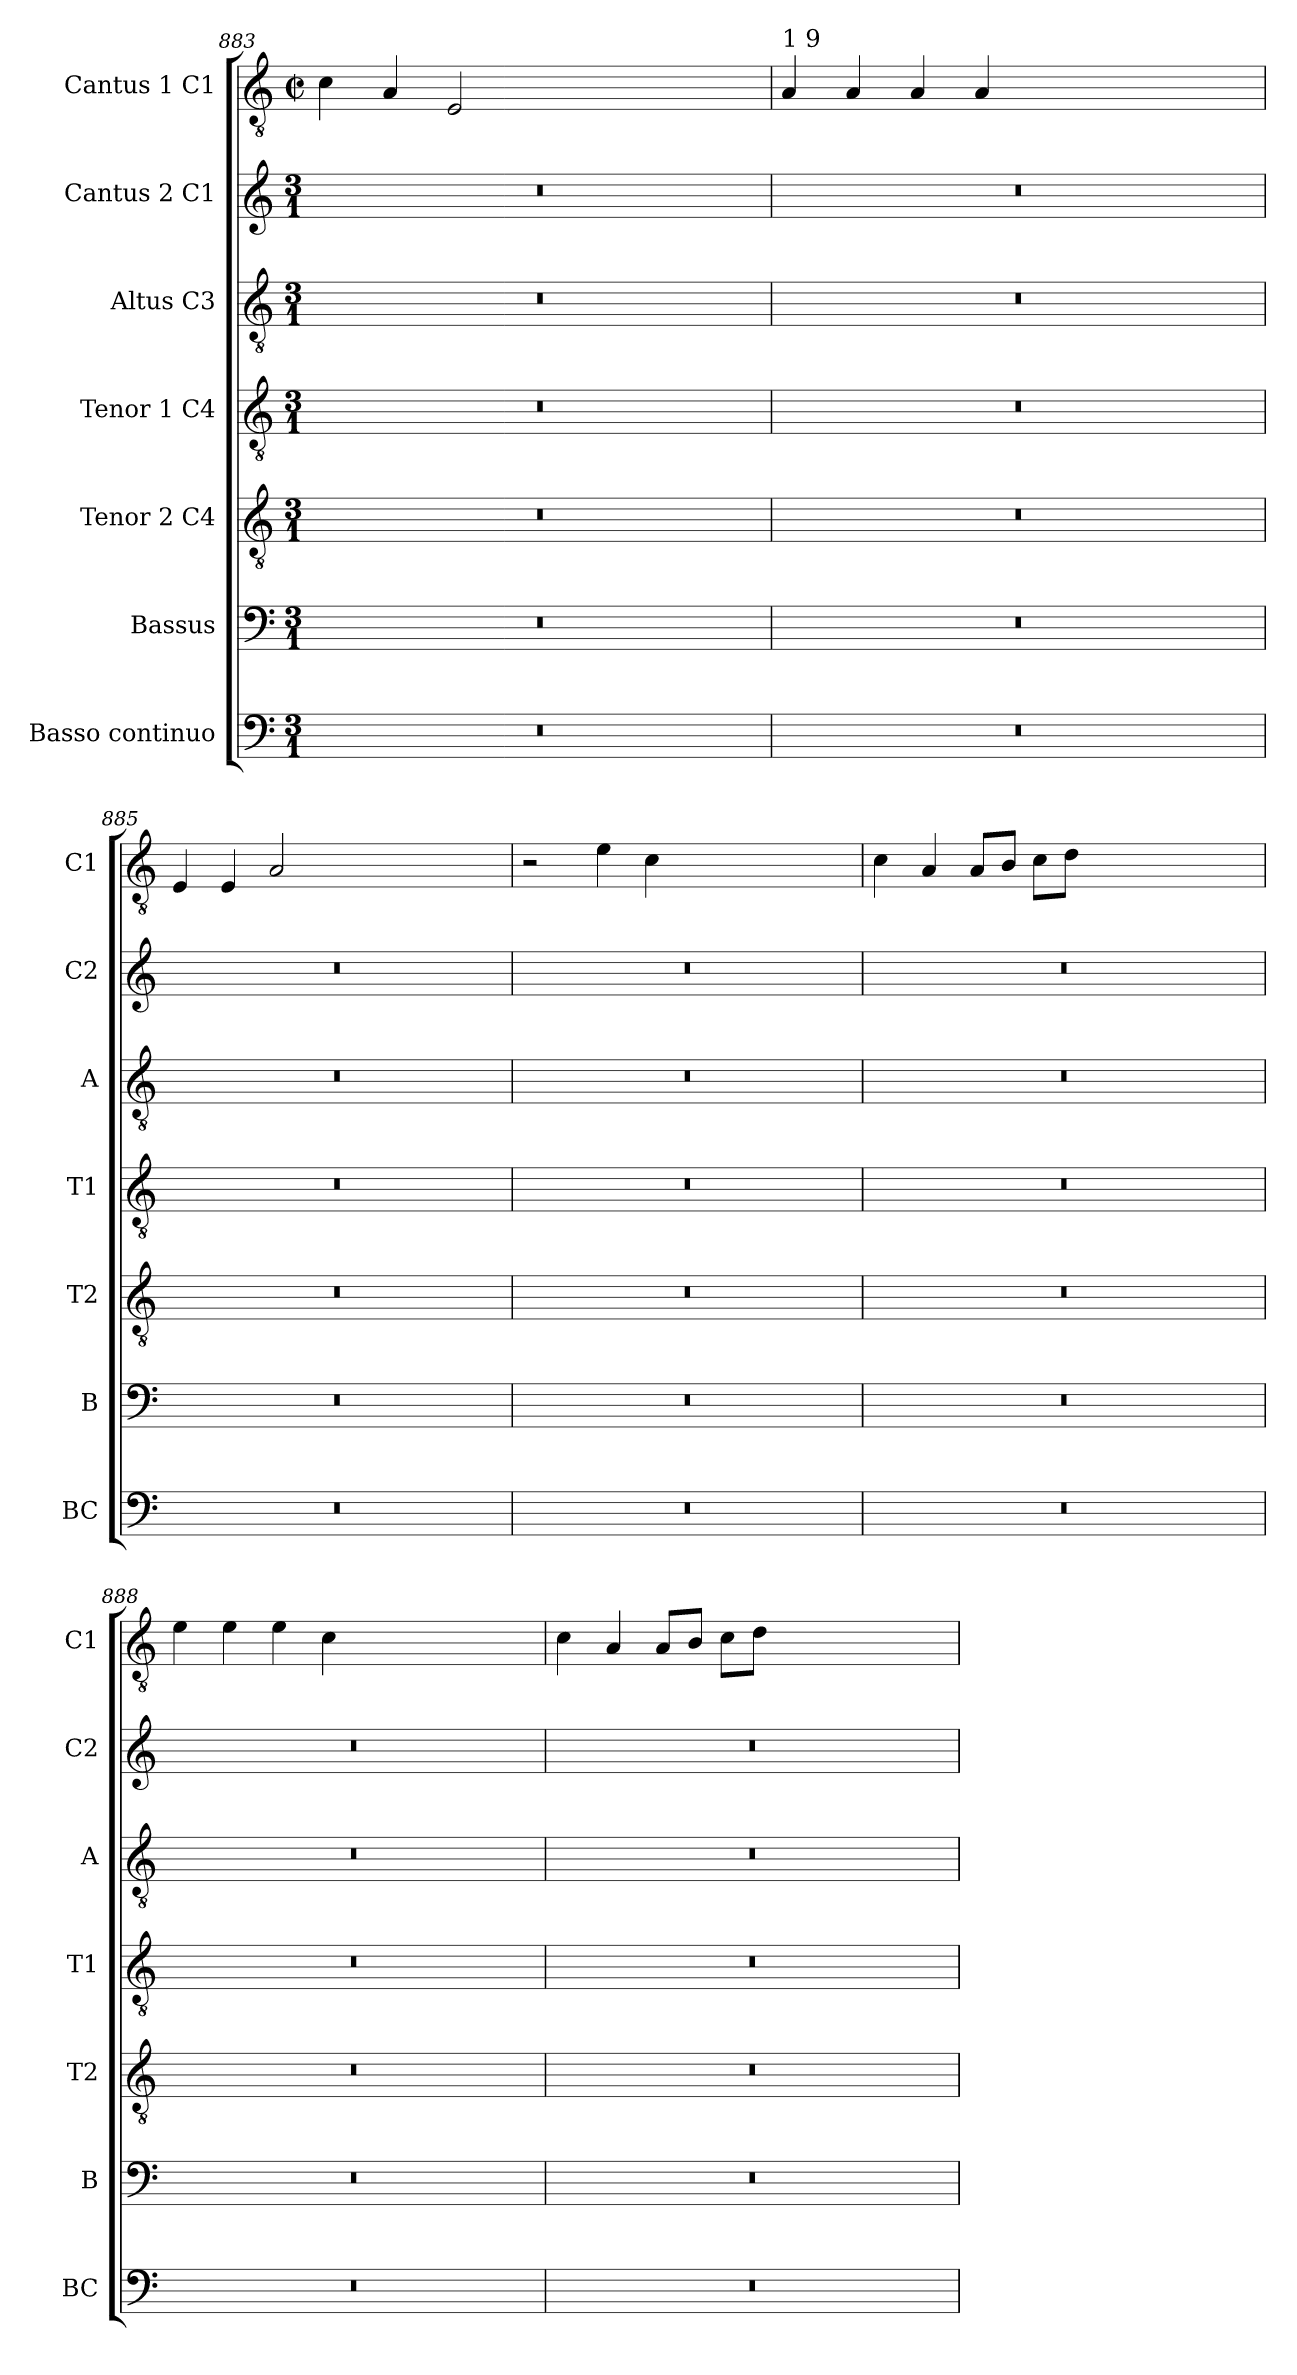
**kern	**kern	**kern	**kern	**kern	**kern	**kern
*part7	*part6	*part5	*part4	*part3	*part2	*part1
*staff7	*staff6	*staff5	*staff4	*staff3	*staff2	*staff1
*I"Basso continuo	*I"Bassus	*I"Tenor 2 C4	*I"Tenor 1 C4	*I"Altus C3	*I"Cantus 2 C1	*I"Cantus 1 C1
*I'BC	*I'B	*I'T2	*I'T1	*I'A	*I'C2	*I'C1
*clefF4	*clefF4	*clefGv2	*clefGv2	*clefGv2	*clefG2	*clefGv2
*ITrd7c12	*	*	*	*	*	*
*k[]	*k[]	*k[]	*k[]	*k[]	*k[]	*k[]
*C:	*C:	*C:	*C:	*C:	*C:	*C:
*M3/1	*M3/1	*M3/1	*M3/1	*M3/1	*M3/1	*M2/2
*	*	*	*	*	*	*met(c|)
=883	=883	=883	=883	=883	=883	=883
0.r	0.r	0.r	0.r	0.r	0.r	4c\
.	.	.	.	.	.	4A/
.	.	.	.	.	.	2E/
.	.	.	.	.	.	0ryy
!!LO:LB:g=z
=884	=884	=884	=884	=884	=884	=884
!	!	!	!	!	!	!LO:TX:a:t=1 9
0.r	0.r	0.r	0.r	0.r	0.r	4A/
.	.	.	.	.	.	4A/
.	.	.	.	.	.	4A/
.	.	.	.	.	.	4A/
.	.	.	.	.	.	0ryy
=885	=885	=885	=885	=885	=885	=885
0.r	0.r	0.r	0.r	0.r	0.r	4E/
.	.	.	.	.	.	4E/
.	.	.	.	.	.	2A/
.	.	.	.	.	.	0ryy
=886	=886	=886	=886	=886	=886	=886
0.r	0.r	0.r	0.r	0.r	0.r	2r
.	.	.	.	.	.	4e\
.	.	.	.	.	.	4c\
.	.	.	.	.	.	0ryy
=887	=887	=887	=887	=887	=887	=887
0.r	0.r	0.r	0.r	0.r	0.r	4c\
.	.	.	.	.	.	4A/
.	.	.	.	.	.	8A/L
.	.	.	.	.	.	8B/J
.	.	.	.	.	.	8c\L
.	.	.	.	.	.	8d\J
.	.	.	.	.	.	0ryy
=888	=888	=888	=888	=888	=888	=888
0.r	0.r	0.r	0.r	0.r	0.r	4e\
.	.	.	.	.	.	4e\
.	.	.	.	.	.	4e\
.	.	.	.	.	.	4c\
.	.	.	.	.	.	0ryy
=889	=889	=889	=889	=889	=889	=889
0.r	0.r	0.r	0.r	0.r	0.r	4c\
.	.	.	.	.	.	4A/
.	.	.	.	.	.	8A/L
.	.	.	.	.	.	8B/J
.	.	.	.	.	.	8c\L
.	.	.	.	.	.	8d\J
.	.	.	.	.	.	0ryy
=	=	=	=	=	=	=
*-	*-	*-	*-	*-	*-	*-
